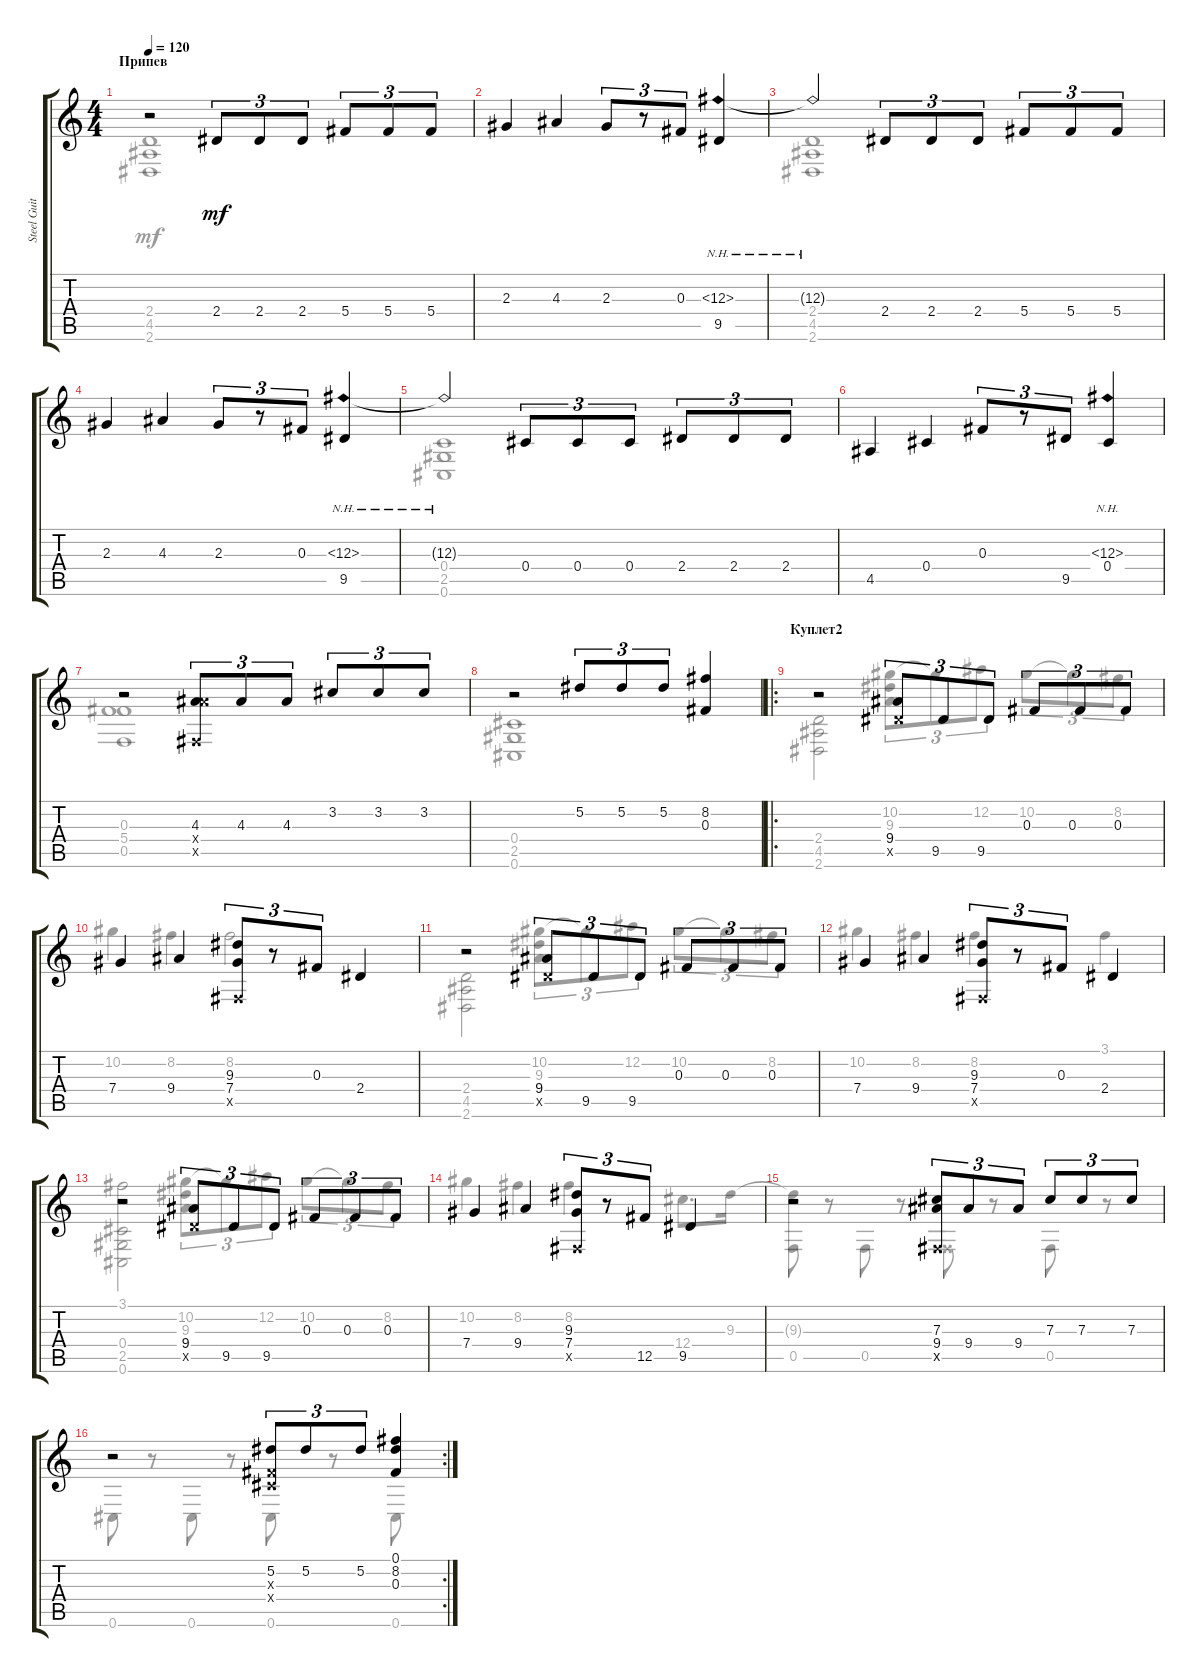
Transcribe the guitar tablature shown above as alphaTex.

\track ("Steel Guitar" "Steel Guit") {instrument acousticguitarsteel}
\staff {score tabs}
\tuning (Eb4 Bb3 Gb3 Db3 Gb2 Db2) {hide}
\voice
\ts (4 4)
\section ("" "Припев")
\tempo 120
\clef g2
\ks c
r.2{dy mf} 2.4.8{tu (3 2)} 2.4.8{tu (3 2)} 2.4.8{tu (3 2)} 5.4.8{tu (3 2)} 5.4.8{tu (3 2)} 5.4.8{tu (3 2)} |
2.3.4 4.3.4 2.3.8{tu (3 2)} r.8{tu (3 2)} 0.3.8{tu (3 2)} (12.3{nh} 9.5).4 |
12.3{nh t}.2 2.4.8{tu (3 2)} 2.4.8{tu (3 2)} 2.4.8{tu (3 2)} 5.4.8{tu (3 2)} 5.4.8{tu (3 2)} 5.4.8{tu (3 2)} |
2.3.4 4.3.4 2.3.8{tu (3 2)} r.8{tu (3 2)} 0.3.8{tu (3 2)} (12.3{nh} 9.5).4 |
12.3{nh t}.2 0.4.8{tu (3 2)} 0.4.8{tu (3 2)} 0.4.8{tu (3 2)} 2.4.8{tu (3 2)} 2.4.8{tu (3 2)} 2.4.8{tu (3 2)} |
4.5.4 0.4.4 0.3.8{tu (3 2)} r.8{tu (3 2)} 9.5.8{tu (3 2)} (12.3{nh} 0.4).4 |
r.2 (4.3 9.4{x} 0.5{x}).8{tu (3 2)} 4.3.8{tu (3 2)} 4.3.8{tu (3 2)} 3.2.8{tu (3 2)} 3.2.8{tu (3 2)} 3.2.8{tu (3 2)} |
r.2 5.2.8{tu (3 2)} 5.2.8{tu (3 2)} 5.2.8{tu (3 2)} (8.2 0.3).4 |
\ro
\section ("" "Куплет2")
r.2 (9.4 9.5{x}).8{tu (3 2)} 9.5.8{tu (3 2)} 9.5.8{tu (3 2)} 0.3.8{tu (3 2)} 0.3.8{tu (3 2)} 0.3.8{tu (3 2)} |
7.4.4 9.4.4 (9.3 7.4 0.5{x}).8{tu (3 2)} r.8{tu (3 2)} 0.3.8{tu (3 2)} 2.4.4 |
r.2 (9.4 9.5{x}).8{tu (3 2)} 9.5.8{tu (3 2)} 9.5.8{tu (3 2)} 0.3.8{tu (3 2)} 0.3.8{tu (3 2)} 0.3.8{tu (3 2)} |
7.4.4 9.4.4 (9.3 7.4 0.5{x}).8{tu (3 2)} r.8{tu (3 2)} 0.3.8{tu (3 2)} 2.4.4 |
r.2 (9.4 9.5{x}).8{tu (3 2)} 9.5.8{tu (3 2)} 9.5.8{tu (3 2)} 0.3.8{tu (3 2)} 0.3.8{tu (3 2)} 0.3.8{tu (3 2)} |
7.4.4 9.4.4 (9.3 7.4 0.5{x}).8{tu (3 2)} r.8{tu (3 2)} 12.5.8{tu (3 2)} 9.5.4 |
r.2 (7.3 9.4 0.5{x}).8{tu (3 2)} 9.4.8{tu (3 2)} 9.4.8{tu (3 2)} 7.3.8{tu (3 2)} 7.3.8{tu (3 2)} 7.3.8{tu (3 2)} |
\rc 2
r.2 (5.2 0.3{x} 0.4{x}).8{tu (3 2)} 5.2.8{tu (3 2)} 5.2.8{tu (3 2)} (0.1 8.2 0.3).4
\voice
\clef g2
\ottava regular
\simile none
\ks c
(2.4 4.5 2.6).1{dy mf} |
|
(2.4 4.5 2.6).1 |
|
(0.4 2.5 0.6).1 |
|
(0.3 5.4 0.5).1 |
(0.4 2.5 0.6).1 |
(2.4 4.5 2.6).2 (10.2 9.3 9.4).8{tu (3 2)} 10.2{t}.8{tu (3 2)} 12.2.8{tu (3 2)} 10.2.8{tu (3 2)} 10.2{t}.8{tu (3 2)} 8.2.8{tu (3 2)} |
10.2.4 8.2.4 8.2.2 |
(2.4 4.5 2.6).2 (10.2 9.3 9.4).8{tu (3 2)} 10.2{t}.8{tu (3 2)} 12.2.8{tu (3 2)} 10.2.8{tu (3 2)} 10.2{t}.8{tu (3 2)} 8.2.8{tu (3 2)} |
10.2.4 8.2.4 8.2.4 3.1.4 |
(3.1 0.4 2.5 0.6).2 (10.2 9.3 9.4).8{tu (3 2)} 10.2{t}.8{tu (3 2)} 12.2.8{tu (3 2)} 10.2.8{tu (3 2)} 10.2{t}.8{tu (3 2)} 8.2.8{tu (3 2)} |
10.2.4 8.2.4 8.2.4 12.4.8{d} 9.3.16 |
(9.3{t} 0.5).8 r.8 0.5.8 r.8 0.5{x}.8 r.8 0.5.8 r.8 |
0.6.8 r.8 0.6.8 r.8 0.6.8 r.8 0.6.8
